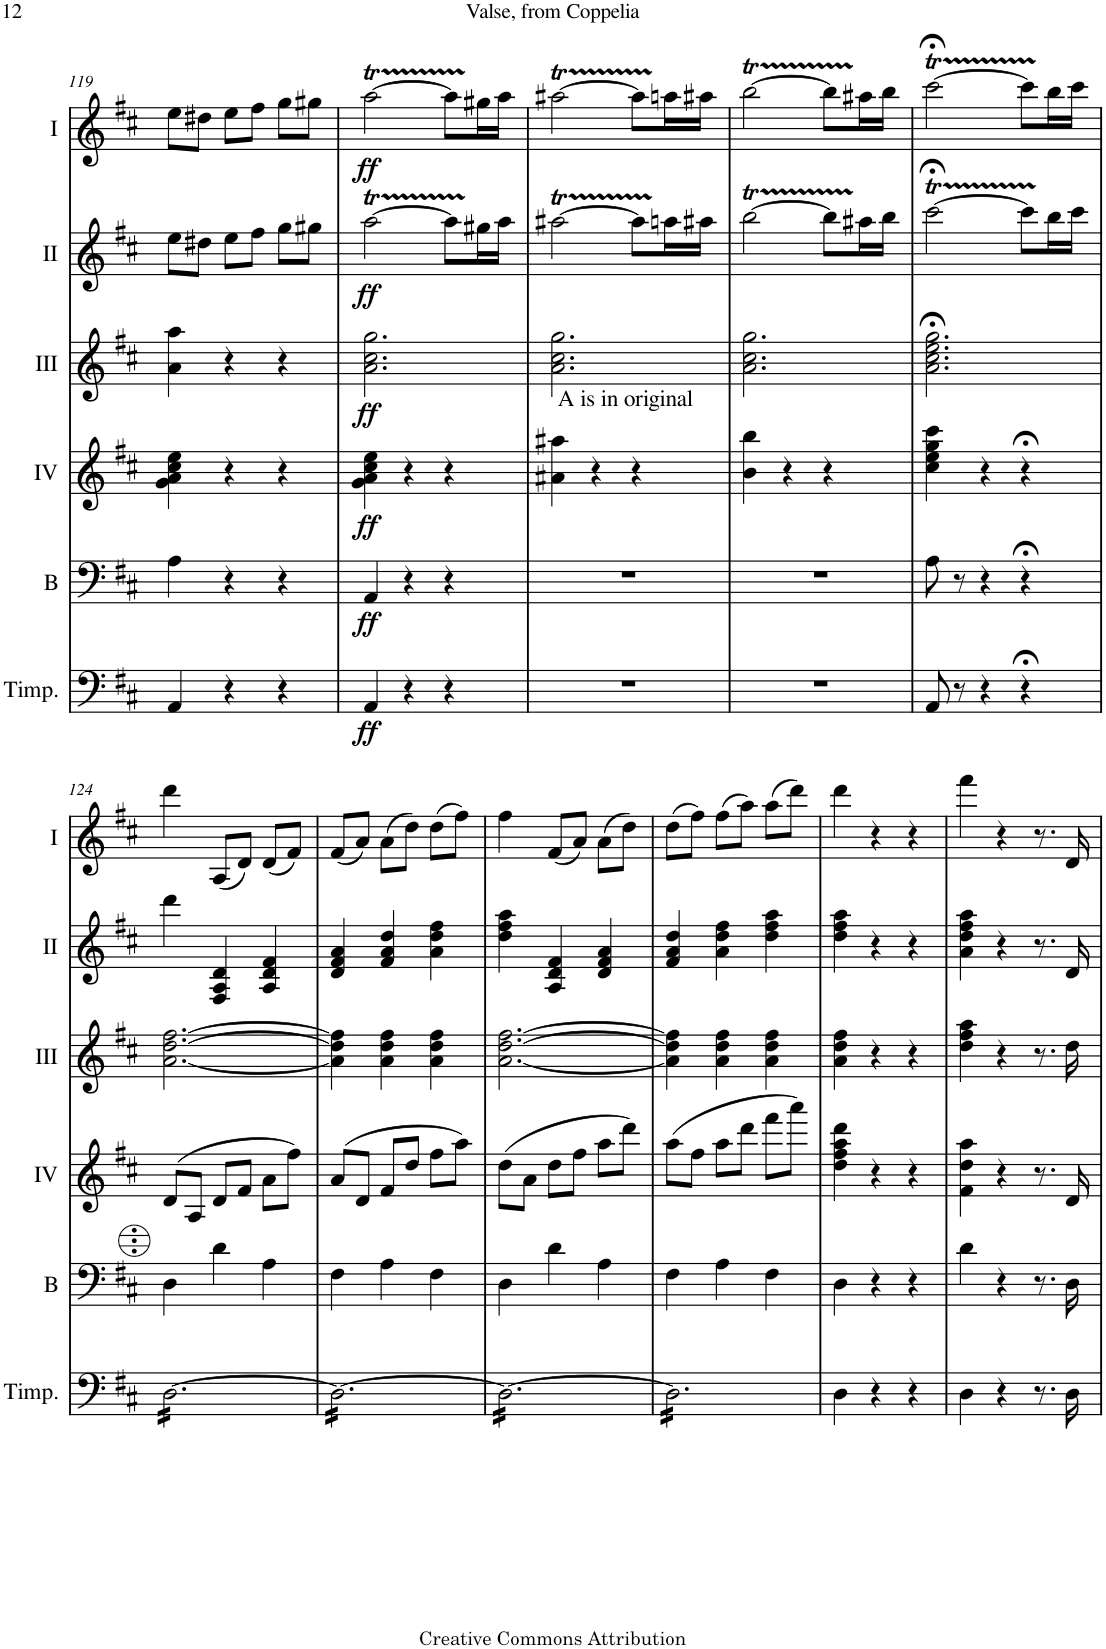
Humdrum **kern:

**kern	**dynam	**kern	**dynam	**kern	**dynam	**kern	**dynam	**kern	**dynam	**kern	**dynam
*part6	*part6	*part5	*part5	*part4	*part4	*part3	*part3	*part2	*part2	*part1	*part1
*staff6	*staff6	*staff5	*staff5	*staff4	*staff4	*staff3	*staff3	*staff2	*staff2	*staff1	*staff1
*I"Timpani	*	*I"Bass	*	*I"Acc. 4	*	*I"Acc. 3	*	*I"Acc. 2	*	*I"Acc. 1	*
*I'Timp.	*	*I'B	*	*	*	*	*	*	*	*	*
!!LO:PB:g=z
*clefF4	*	*clefF4	*	*clefG2	*	*clefG2	*	*clefG2	*	*clefG2	*
*	*	*Trd7c12	*	*Trd7c12	*	*Trd7c12	*	*	*	*	*
*k[f#c#]	*	*k[f#c#]	*	*k[f#c#]	*	*k[f#c#]	*	*k[f#c#]	*	*k[f#c#]	*
*M3/4	*	*M3/4	*	*M3/4	*	*M3/4	*	*M3/4	*	*M3/4	*
=119	=119	=119	=119	=119	=119	=119	=119	=119	=119	=119	=119
4AA/	.	4A\	.	4g\ 4a\ 4cc#\ 4ee\	.	4a\ 4aa\	.	8ee\L	.	8ee\L	.
.	.	.	.	.	.	.	.	8dd#X\J	.	8dd#X\J	.
4r	.	4r	.	4r	.	4r	.	8ee\L	.	8ee\L	.
.	.	.	.	.	.	.	.	8ff#\J	.	8ff#\J	.
4r	.	4r	.	4r	.	4r	.	8gg\L	.	8gg\L	.
.	.	.	.	.	.	.	.	8gg#X\J	.	8gg#X\J	.
=120	=120	=120	=120	=120	=120	=120	=120	=120	=120	=120	=120
!	!LO:DY:b	!	!LO:DY:b	!	!LO:DY:b	!	!LO:DY:b	!	!LO:DY:b	!	!LO:DY:b
4AA/	ff	4AA/	ff	4g\ 4a\ 4cc#\ 4ee\	ff	2.a\ 2.cc#\ 2.gg\	ff	[2aaT\	ff	[2aaT\	ff
4r	.	4r	.	4r	.	.	.	.	.	.	.
4r	.	4r	.	4r	.	.	.	8aaTTT\L]	.	8aaTTT\L]	.
.	.	.	.	.	.	.	.	16gg#X\L	.	16gg#X\L	.
.	.	.	.	.	.	.	.	16aa\JJ	.	16aa\JJ	.
=121	=121	=121	=121	=121	=121	=121	=121	=121	=121	=121	=121
!	!	!	!	!	!	!LO:TX:b:t=A is in original	!	!	!	!	!
2.r	.	2.r	.	4a#X\ 4aa#X\	.	2.a\ 2.cc#\ 2.gg\	.	[2aa#Xt\	.	[2aa#Xt\	.
.	.	.	.	4r	.	.	.	.	.	.	.
.	.	.	.	4r	.	.	.	8aa#TTT\L]	.	8aa#TTT\L]	.
.	.	.	.	.	.	.	.	16aan\L	.	16aan\L	.
.	.	.	.	.	.	.	.	16aa#X\JJ	.	16aa#X\JJ	.
=122	=122	=122	=122	=122	=122	=122	=122	=122	=122	=122	=122
2.r	.	2.r	.	4b\ 4bb\	.	2.a\ 2.cc#\ 2.gg\	.	[2bbT\	.	[2bbT\	.
.	.	.	.	4r	.	.	.	.	.	.	.
.	.	.	.	4r	.	.	.	8bbTTT\L]	.	8bbTTT\L]	.
.	.	.	.	.	.	.	.	16aa#X\L	.	16aa#X\L	.
.	.	.	.	.	.	.	.	16bb\JJ	.	16bb\JJ	.
=123	=123	=123	=123	=123	=123	=123	=123	=123	=123	=123	=123
8AA/	.	8A\	.	4cc#\ 4ee\ 4gg\ 4ccc#\	.	2.a\;< 2.cc#\;< 2.ee\;< 2.gg\;<	.	[2ccc#;<t\	.	[2ccc#;<t\	.
8r	.	8r	.	.	.	.	.	.	.	.	.
4r	.	4r	.	4r	.	.	.	.	.	.	.
4r;<	.	4r;<	.	4r;<	.	.	.	8ccc#TTT\L]	.	8ccc#TTT\L]	.
.	.	.	.	.	.	.	.	16bb\L	.	16bb\L	.
.	.	.	.	.	.	.	.	16ccc#\JJ	.	16ccc#\JJ	.
!!LO:LB:g=z
=124	=124	=124	=124	=124	=124	=124	=124	=124	=124	=124	=124
*tremolo	*	*	*	*	*	*	*	*	*	*	*
[16D\LL	.	4D\	.	(8d/L	.	[2.a\ [2.dd\ [2.ff#\	.	4ddd\	.	4ddd\	.
16D\	.	.	.	.	.	.	.	.	.	.	.
16D\	.	.	.	8A/J	.	.	.	.	.	.	.
16D\	.	.	.	.	.	.	.	.	.	.	.
16D\	.	4d\	.	8d/L	.	.	.	4F#/ 4A/ 4d/	.	(8A/L	.
16D\	.	.	.	.	.	.	.	.	.	.	.
16D\	.	.	.	8f#/J	.	.	.	.	.	8d/J)	.
16D\	.	.	.	.	.	.	.	.	.	.	.
16D\	.	4A\	.	8a\L	.	.	.	4A/ 4d/ 4f#/	.	(8d/L	.
16D\	.	.	.	.	.	.	.	.	.	.	.
16D\	.	.	.	8ff#\J)	.	.	.	.	.	8f#/J)	.
16D\JJ	.	.	.	.	.	.	.	.	.	.	.
=125	=125	=125	=125	=125	=125	=125	=125	=125	=125	=125	=125
16D\LL	.	4F#\	.	(8a/L	.	4a\] 4dd\] 4ff#\]	.	4d/ 4f#/ 4a/	.	(8f#/L	.
16D\	.	.	.	.	.	.	.	.	.	.	.
16D\	.	.	.	8d/J	.	.	.	.	.	8a/J)	.
16D\	.	.	.	.	.	.	.	.	.	.	.
16D\	.	4A\	.	8f#/L	.	4a\ 4dd\ 4ff#\	.	4f#/ 4a/ 4dd/	.	(8a\L	.
16D\	.	.	.	.	.	.	.	.	.	.	.
16D\	.	.	.	8dd/J	.	.	.	.	.	8dd\J)	.
16D\	.	.	.	.	.	.	.	.	.	.	.
16D\	.	4F#\	.	8ff#\L	.	4a\ 4dd\ 4ff#\	.	4a\ 4dd\ 4ff#\	.	(8dd\L	.
16D\	.	.	.	.	.	.	.	.	.	.	.
16D\	.	.	.	8aa\J)	.	.	.	.	.	8ff#\J)	.
16D\JJ	.	.	.	.	.	.	.	.	.	.	.
=126	=126	=126	=126	=126	=126	=126	=126	=126	=126	=126	=126
16D\LL	.	4D\	.	(8dd\L	.	[2.a\ [2.dd\ [2.ff#\	.	4dd\ 4ff#\ 4aa\	.	4ff#\	.
16D\	.	.	.	.	.	.	.	.	.	.	.
16D\	.	.	.	8a\J	.	.	.	.	.	.	.
16D\	.	.	.	.	.	.	.	.	.	.	.
16D\	.	4d\	.	8dd\L	.	.	.	4A/ 4d/ 4f#/	.	(8f#/L	.
16D\	.	.	.	.	.	.	.	.	.	.	.
16D\	.	.	.	8ff#\J	.	.	.	.	.	8a/J)	.
16D\	.	.	.	.	.	.	.	.	.	.	.
16D\	.	4A\	.	8aa\L	.	.	.	4d/ 4f#/ 4a/	.	(8a\L	.
16D\	.	.	.	.	.	.	.	.	.	.	.
16D\	.	.	.	8ddd\J)	.	.	.	.	.	8dd\J)	.
16D\JJ	.	.	.	.	.	.	.	.	.	.	.
=127	=127	=127	=127	=127	=127	=127	=127	=127	=127	=127	=127
16D\]LL	.	4F#\	.	(8aa\L	.	4a\] 4dd\] 4ff#\]	.	4f#/ 4a/ 4dd/	.	(8dd\L	.
16D\	.	.	.	.	.	.	.	.	.	.	.
16D\	.	.	.	8ff#\J	.	.	.	.	.	8ff#\J)	.
16D\	.	.	.	.	.	.	.	.	.	.	.
16D\	.	4A\	.	8aa\L	.	4a\ 4dd\ 4ff#\	.	4a\ 4dd\ 4ff#\	.	(8ff#\L	.
16D\	.	.	.	.	.	.	.	.	.	.	.
16D\	.	.	.	8ddd\J	.	.	.	.	.	8aa\J)	.
16D\	.	.	.	.	.	.	.	.	.	.	.
16D\	.	4F#\	.	8fff#\L	.	4a\ 4dd\ 4ff#\	.	4dd\ 4ff#\ 4aa\	.	(8aa\L	.
16D\	.	.	.	.	.	.	.	.	.	.	.
16D\	.	.	.	8aaa\J)	.	.	.	.	.	8ddd\J)	.
16D\JJ	.	.	.	.	.	.	.	.	.	.	.
*Xtremolo	*	*	*	*	*	*	*	*	*	*	*
=128	=128	=128	=128	=128	=128	=128	=128	=128	=128	=128	=128
4D\	.	4D\	.	4dd\ 4ff#\ 4aa\ 4ddd\	.	4a\ 4dd\ 4ff#\	.	4dd\ 4ff#\ 4aa\	.	4ddd\	.
4r	.	4r	.	4r	.	4r	.	4r	.	4r	.
4r	.	4r	.	4r	.	4r	.	4r	.	4r	.
=129	=129	=129	=129	=129	=129	=129	=129	=129	=129	=129	=129
4D\	.	4d\	.	4f#\ 4dd\ 4aa\	.	4dd\ 4ff#\ 4aa\	.	4a\ 4dd\ 4ff#\ 4aa\	.	4fff#\	.
4r	.	4r	.	4r	.	4r	.	4r	.	4r	.
8.r	.	8.r	.	8.r	.	8.r	.	8.r	.	8.r	.
16D\	.	16D\	.	16d/	.	16dd\	.	16d/	.	16d/	.
=	=	=	=	=	=	=	=	=	=	=	=
*-	*-	*-	*-	*-	*-	*-	*-	*-	*-	*-	*-
